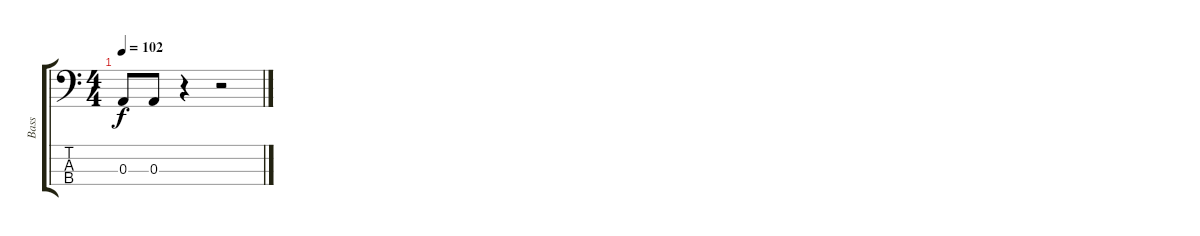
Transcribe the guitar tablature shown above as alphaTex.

\track ("Bass" "Bass") {instrument electricbassfinger}
\staff {score tabs}
\tuning (G2 D2 A1 E1) {hide}
\ts (4 4)
\tempo 102
\clef f4
\ks c
0.3.8{dy f} 0.3.8 r.4 r.2
